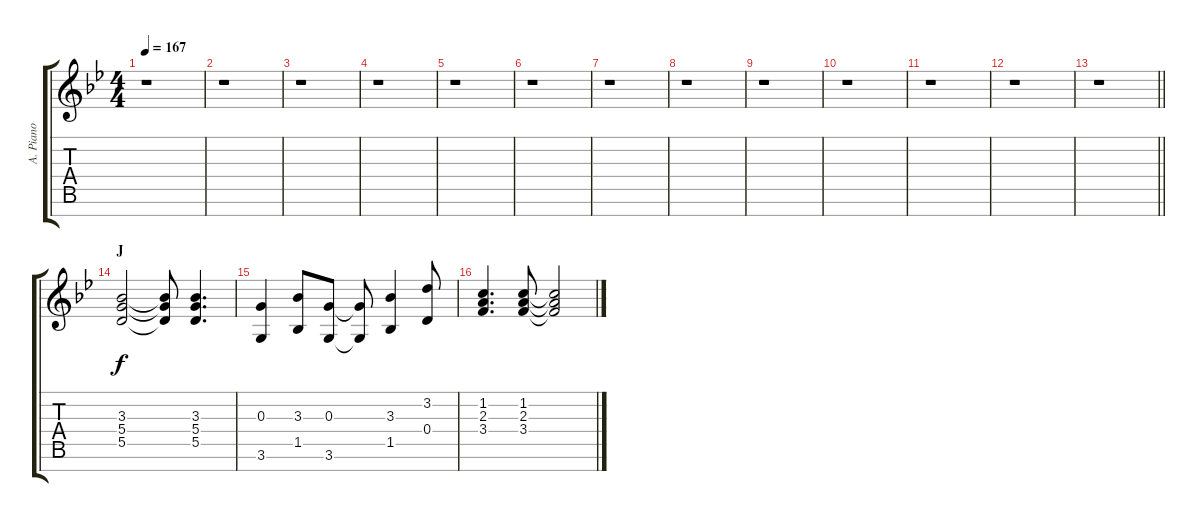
\track ("A. Piano" "A. Piano") {instrument acousticgrandpiano}
\staff {score tabs}
\tuning (E5 B4 G4 D4 A3 E3 B2) {hide}
\ts (4 4)
\tempo 167
\clef g2
\ks bb
r.1{dy f} |
r.1 |
r.1 |
r.1 |
r.1 |
r.1 |
r.1 |
r.1 |
r.1 |
r.1 |
r.1 |
r.1 |
\barLineRight lightlight
r.1 |
\section ("" "J")
(3.3 5.4 5.5).2 (3.3{t} 5.4{t} 5.5{t}).8 (3.3 5.4 5.5).4{d} |
(0.3 3.6).4 (3.3 1.5).8 (0.3 3.6).8 (0.3{t} 3.6{t}).8 (3.3 1.5).4 (3.2 0.4).8 |
(1.2 2.3 3.4).4{d} (1.2 2.3 3.4).8 (1.2{t} 2.3{t} 3.4{t}).2
